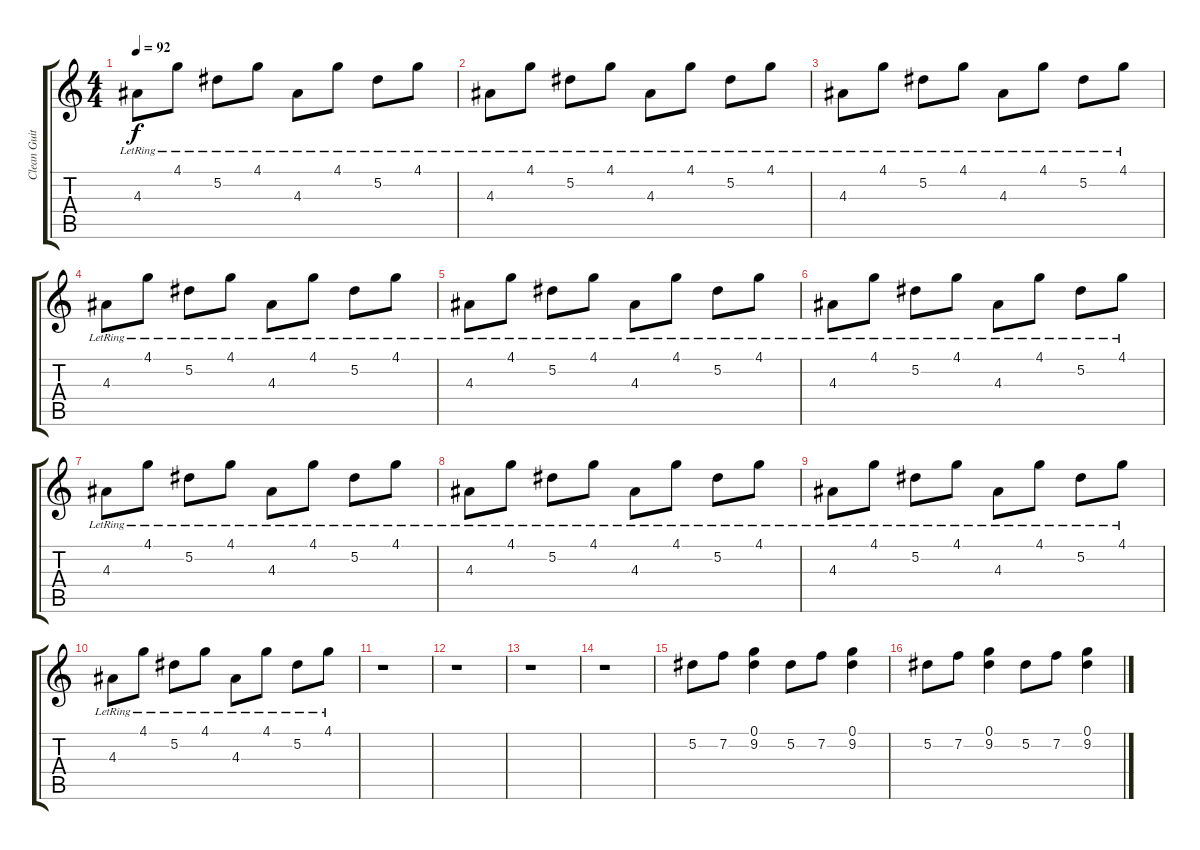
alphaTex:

\track ("Clean Guitar" "Clean Guit") {instrument electricguitarclean}
\staff {score tabs}
\tuning (Eb4 Bb3 Gb3 Db3 Ab2 Eb2) {hide}
\ts (4 4)
\tempo 92
\clef g2
\ks c
4.3{lr}.8{dy f} 4.1{lr}.8 5.2{lr}.8 4.1{lr}.8 4.3{lr}.8 4.1{lr}.8 5.2{lr}.8 4.1{lr}.8 |
4.3{lr}.8 4.1{lr}.8 5.2{lr}.8 4.1{lr}.8 4.3{lr}.8 4.1{lr}.8 5.2{lr}.8 4.1{lr}.8 |
4.3{lr}.8 4.1{lr}.8 5.2{lr}.8 4.1{lr}.8 4.3{lr}.8 4.1{lr}.8 5.2{lr}.8 4.1{lr}.8 |
4.3{lr}.8 4.1{lr}.8 5.2{lr}.8 4.1{lr}.8 4.3{lr}.8 4.1{lr}.8 5.2{lr}.8 4.1{lr}.8 |
4.3{lr}.8 4.1{lr}.8 5.2{lr}.8 4.1{lr}.8 4.3{lr}.8 4.1{lr}.8 5.2{lr}.8 4.1{lr}.8 |
4.3{lr}.8 4.1{lr}.8 5.2{lr}.8 4.1{lr}.8 4.3{lr}.8 4.1{lr}.8 5.2{lr}.8 4.1{lr}.8 |
4.3{lr}.8 4.1{lr}.8 5.2{lr}.8 4.1{lr}.8 4.3{lr}.8 4.1{lr}.8 5.2{lr}.8 4.1{lr}.8 |
4.3{lr}.8 4.1{lr}.8 5.2{lr}.8 4.1{lr}.8 4.3{lr}.8 4.1{lr}.8 5.2{lr}.8 4.1{lr}.8 |
4.3{lr}.8 4.1{lr}.8 5.2{lr}.8 4.1{lr}.8 4.3{lr}.8 4.1{lr}.8 5.2{lr}.8 4.1{lr}.8 |
4.3{lr}.8 4.1{lr}.8 5.2{lr}.8 4.1{lr}.8 4.3{lr}.8 4.1{lr}.8 5.2{lr}.8 4.1{lr}.8 |
r.1 |
r.1 |
r.1 |
r.1 |
5.2.8 7.2.8 (0.1 9.2).4 5.2.8 7.2.8 (0.1 9.2).4 |
5.2.8 7.2.8 (0.1 9.2).4 5.2.8 7.2.8 (0.1 9.2).4
